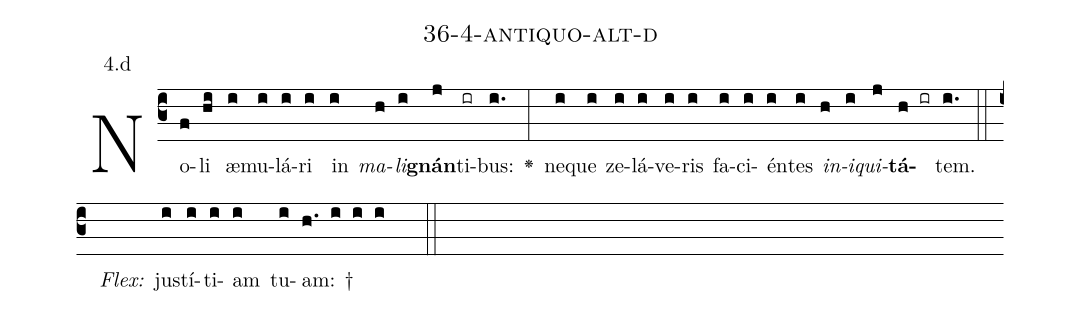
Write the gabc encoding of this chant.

name: 36-4-antiquo-alt-d;
annotation: 4.d;
%%
(c3)No(f)li(hi) æ(i)mu(i)lá(i)ri(i) in(i) <i>ma</i>(h)<i>li</i>(i)<b>gnán</b>(j)ti(ir)bus:(i.) <v>\greheightstar</v>(:) ne(i)que(i) ze(i)lá(i)ve(i)ris(i) fa(i)ci(i)én(i)tes(i) <i>in</i>(h)<i>i</i>(i)<i>qui</i>(j)<b>tá</b>(h ir)tem.(i.) (::)
<i>Flex:</i>()  jus(i)tí(i)ti(i)am(i) tu(i)am: †(h. i i i  ::)

%E(i) u(h) o(i) u(j) a(h) e.(i.) (::)
